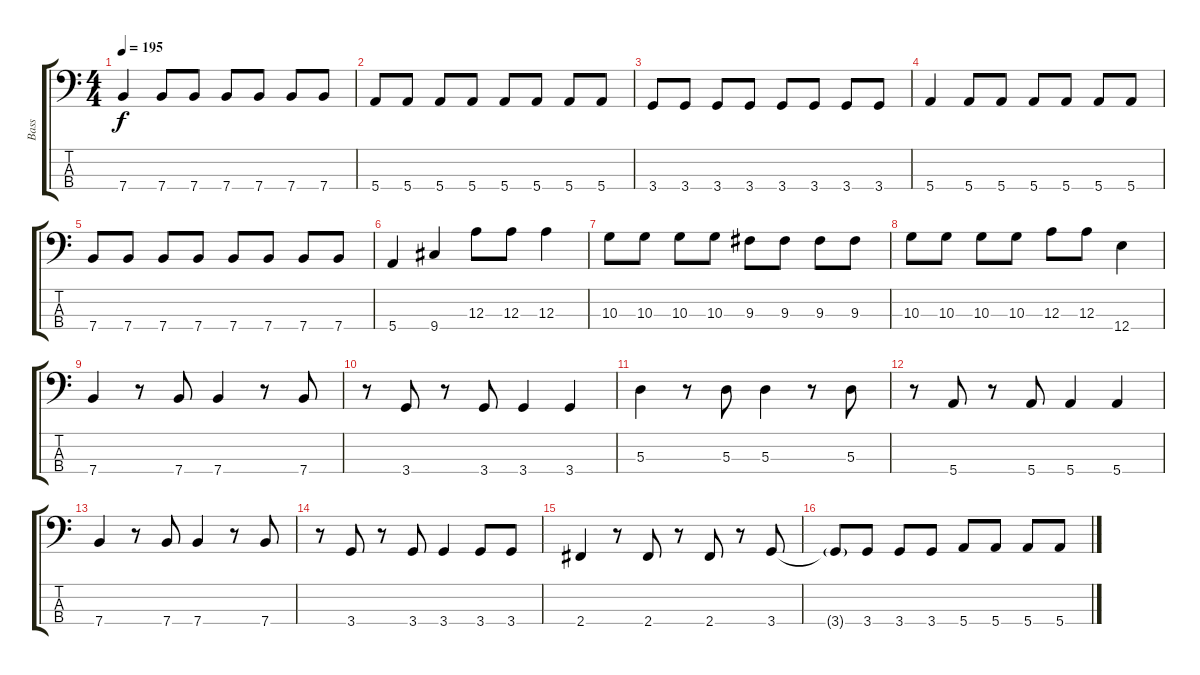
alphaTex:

\track ("Bass" "Bass") {instrument electricbassfinger}
\staff {score tabs}
\tuning (G2 D2 A1 E1) {hide}
\ts (4 4)
\tempo 195
\clef f4
\ks c
7.4.4{dy f} 7.4.8 7.4.8 7.4.8 7.4.8 7.4.8 7.4.8 |
5.4.8 5.4.8 5.4.8 5.4.8 5.4.8 5.4.8 5.4.8 5.4.8 |
3.4.8 3.4.8 3.4.8 3.4.8 3.4.8 3.4.8 3.4.8 3.4.8 |
5.4.4 5.4.8 5.4.8 5.4.8 5.4.8 5.4.8 5.4.8 |
7.4.8 7.4.8 7.4.8 7.4.8 7.4.8 7.4.8 7.4.8 7.4.8 |
5.4.4 9.4.4 12.3.8 12.3.8 12.3.4 |
10.3.8 10.3.8 10.3.8 10.3.8 9.3.8 9.3.8 9.3.8 9.3.8 |
10.3.8 10.3.8 10.3.8 10.3.8 12.3.8 12.3.8 12.4.4 |
7.4.4 r.8 7.4.8 7.4.4 r.8 7.4.8 |
r.8 3.4.8 r.8 3.4.8 3.4.4 3.4.4 |
5.3.4 r.8 5.3.8 5.3.4 r.8 5.3.8 |
r.8 5.4.8 r.8 5.4.8 5.4.4 5.4.4 |
7.4.4 r.8 7.4.8 7.4.4 r.8 7.4.8 |
r.8 3.4.8 r.8 3.4.8 3.4.4 3.4.8 3.4.8 |
2.4.4 r.8 2.4.8 r.8 2.4.8 r.8 3.4.8 |
3.4{g t}.8 3.4.8 3.4.8 3.4.8 5.4.8 5.4.8 5.4.8 5.4.8
